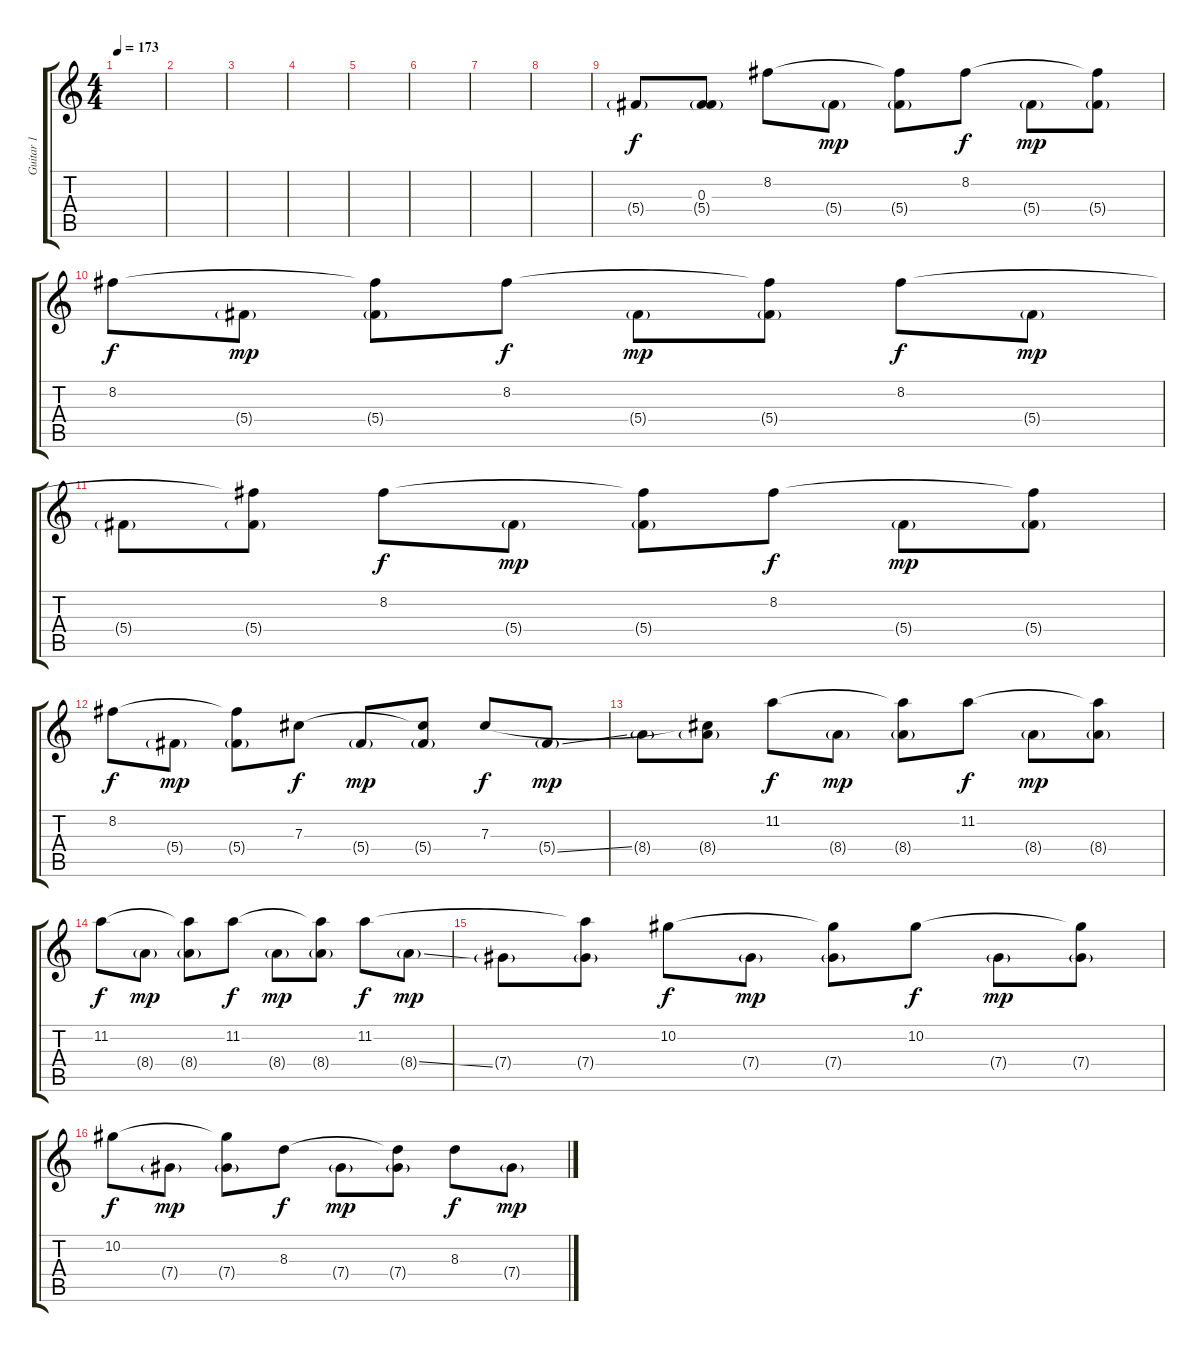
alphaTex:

\track ("Guitar 1" "Guitar 1") {instrument electricguitarjazz}
\staff {score tabs}
\tuning (Eb4 Bb3 Gb3 Db3 Ab2 Db2) {hide}
\ts (4 4)
\tempo 173
\clef g2
\ks c
|
|
|
|
|
|
|
|
5.4{g}.8 (0.3 5.4{g}).8 8.2.8{dy f} 5.4{g}.8{dy mp} (8.2{t} 5.4{g}).8 8.2.8{dy f} 5.4{g}.8{dy mp} (8.2{t} 5.4{g}).8 |
8.2.8{dy f} 5.4{g}.8{dy mp} (8.2{t} 5.4{g}).8 8.2.8{dy f} 5.4{g}.8{dy mp} (8.2{t} 5.4{g}).8 8.2.8{dy f} 5.4{g}.8{dy mp} |
5.4{g}.8 (8.2{t} 5.4{g}).8 8.2.8{dy f} 5.4{g}.8{dy mp} (8.2{t} 5.4{g}).8 8.2.8{dy f} 5.4{g}.8{dy mp} (8.2{t} 5.4{g}).8 |
8.2.8{dy f} 5.4{g}.8{dy mp} (8.2{t} 5.4{g}).8 7.3.8{dy f} 5.4{g}.8{dy mp} (7.3{t} 5.4{g}).8 7.3.8{dy f} 5.4{ss g}.8{dy mp} |
8.4{g}.8 (7.3{t} 8.4{g}).8 11.2.8{dy f} 8.4{g}.8{dy mp} (11.2{t} 8.4{g}).8 11.2.8{dy f} 8.4{g}.8{dy mp} (11.2{t} 8.4{g}).8 |
11.2.8{dy f} 8.4{g}.8{dy mp} (11.2{t} 8.4{g}).8 11.2.8{dy f} 8.4{g}.8{dy mp} (11.2{t} 8.4{g}).8 11.2.8{dy f} 8.4{ss g}.8{dy mp} |
7.4{g}.8 (11.2{t} 7.4{g}).8 10.2.8{dy f} 7.4{g}.8{dy mp} (10.2{t} 7.4{g}).8 10.2.8{dy f} 7.4{g}.8{dy mp} (10.2{t} 7.4{g}).8 |
10.2.8{dy f} 7.4{g}.8{dy mp} (10.2{t} 7.4{g}).8 8.3.8{dy f} 7.4{g}.8{dy mp} (8.3{t} 7.4{g}).8 8.3.8{dy f} 7.4{ss g}.8{dy mp}
